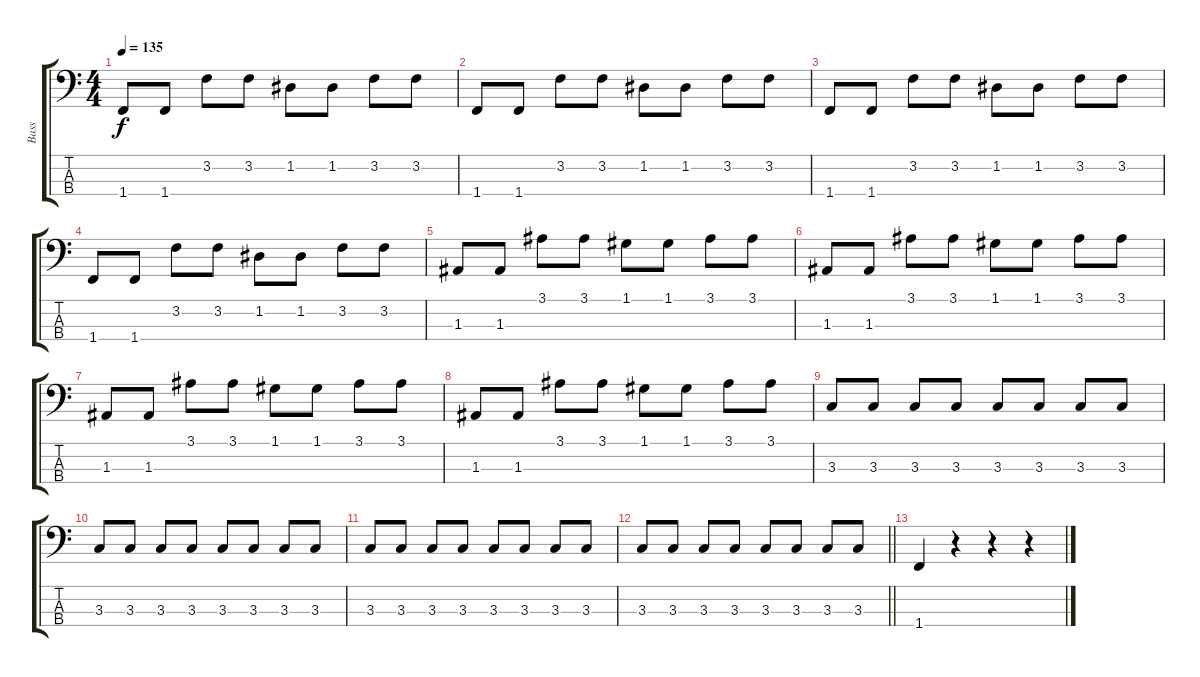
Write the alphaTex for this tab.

\track ("Bass" "Bass") {instrument electricbassfinger}
\staff {score tabs}
\tuning (G2 D2 A1 E1) {hide}
\ts (4 4)
\tempo 135
\clef f4
\ks c
1.4.8{dy f} 1.4.8 3.2.8 3.2.8 1.2.8 1.2.8 3.2.8 3.2.8 |
1.4.8 1.4.8 3.2.8 3.2.8 1.2.8 1.2.8 3.2.8 3.2.8 |
1.4.8 1.4.8 3.2.8 3.2.8 1.2.8 1.2.8 3.2.8 3.2.8 |
1.4.8 1.4.8 3.2.8 3.2.8 1.2.8 1.2.8 3.2.8 3.2.8 |
1.3.8 1.3.8 3.1.8 3.1.8 1.1.8 1.1.8 3.1.8 3.1.8 |
1.3.8 1.3.8 3.1.8 3.1.8 1.1.8 1.1.8 3.1.8 3.1.8 |
1.3.8 1.3.8 3.1.8 3.1.8 1.1.8 1.1.8 3.1.8 3.1.8 |
1.3.8 1.3.8 3.1.8 3.1.8 1.1.8 1.1.8 3.1.8 3.1.8 |
3.3.8 3.3.8 3.3.8 3.3.8 3.3.8 3.3.8 3.3.8 3.3.8 |
3.3.8 3.3.8 3.3.8 3.3.8 3.3.8 3.3.8 3.3.8 3.3.8 |
3.3.8 3.3.8 3.3.8 3.3.8 3.3.8 3.3.8 3.3.8 3.3.8 |
\barLineRight lightlight
3.3.8 3.3.8 3.3.8 3.3.8 3.3.8 3.3.8 3.3.8 3.3.8 |
1.4.4 r.4 r.4 r.4
